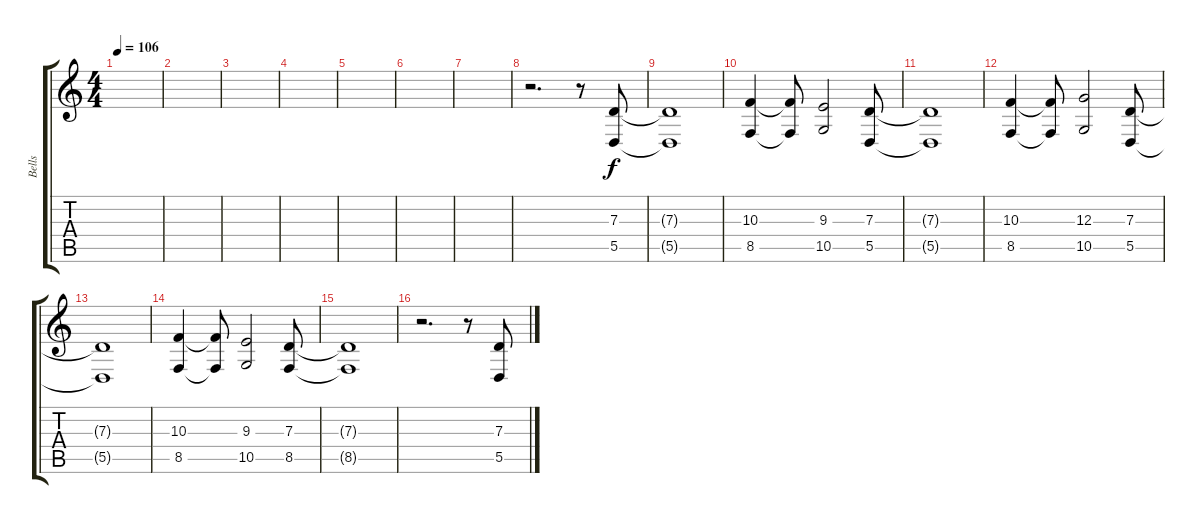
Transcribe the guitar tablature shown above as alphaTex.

\track ("Bells" "Bells") {instrument recorder}
\staff {score tabs}
\tuning (E4 B3 G3 D3 A2 E2) {hide}
\ts (4 4)
\tempo 106
\clef g2
\ks c
|
|
|
|
|
|
|
r.2{d} r.8 (7.3 5.5).8 |
(7.3{t} 5.5{t}).1 |
(10.3 8.5).4 (10.3{t} 8.5{t}).8 (9.3 10.5).2 (7.3 5.5).8 |
(7.3{t} 5.5{t}).1 |
(10.3 8.5).4 (10.3{t} 8.5{t}).8 (12.3 10.5).2 (7.3 5.5).8 |
(7.3{t} 5.5{t}).1 |
(10.3 8.5).4 (10.3{t} 8.5{t}).8 (9.3 10.5).2 (7.3 8.5).8 |
(7.3{t} 8.5{t}).1 |
r.2{d} r.8 (7.3 5.5).8
